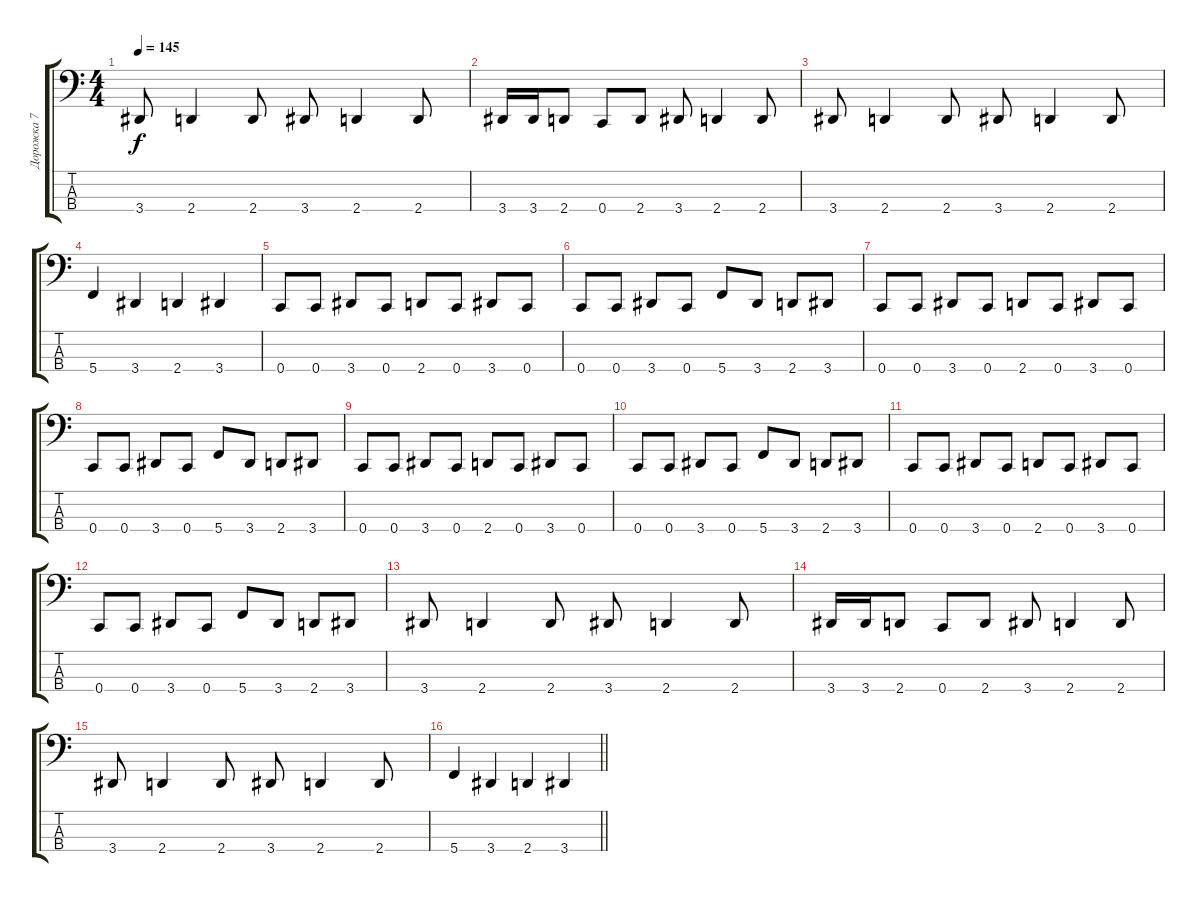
\track ("Дорожка 7" "Дорожка 7") {instrument electricbassfinger}
\staff {score tabs}
\tuning (Eb2 Bb1 F1 C1) {hide}
\ts (4 4)
\tempo 145
\clef f4
\ks c
3.4.8{dy f} 2.4.4 2.4.8 3.4.8 2.4.4 2.4.8 |
3.4.16 3.4.16 2.4.8 0.4.8 2.4.8 3.4.8 2.4.4 2.4.8 |
3.4.8 2.4.4 2.4.8 3.4.8 2.4.4 2.4.8 |
5.4.4 3.4.4 2.4.4 3.4.4 |
0.4.8 0.4.8 3.4.8 0.4.8 2.4.8 0.4.8 3.4.8 0.4.8 |
0.4.8 0.4.8 3.4.8 0.4.8 5.4.8 3.4.8 2.4.8 3.4.8 |
0.4.8 0.4.8 3.4.8 0.4.8 2.4.8 0.4.8 3.4.8 0.4.8 |
0.4.8 0.4.8 3.4.8 0.4.8 5.4.8 3.4.8 2.4.8 3.4.8 |
0.4.8 0.4.8 3.4.8 0.4.8 2.4.8 0.4.8 3.4.8 0.4.8 |
0.4.8 0.4.8 3.4.8 0.4.8 5.4.8 3.4.8 2.4.8 3.4.8 |
0.4.8 0.4.8 3.4.8 0.4.8 2.4.8 0.4.8 3.4.8 0.4.8 |
0.4.8 0.4.8 3.4.8 0.4.8 5.4.8 3.4.8 2.4.8 3.4.8 |
3.4.8 2.4.4 2.4.8 3.4.8 2.4.4 2.4.8 |
3.4.16 3.4.16 2.4.8 0.4.8 2.4.8 3.4.8 2.4.4 2.4.8 |
3.4.8 2.4.4 2.4.8 3.4.8 2.4.4 2.4.8 |
\barLineRight lightlight
5.4.4 3.4.4 2.4.4 3.4.4
